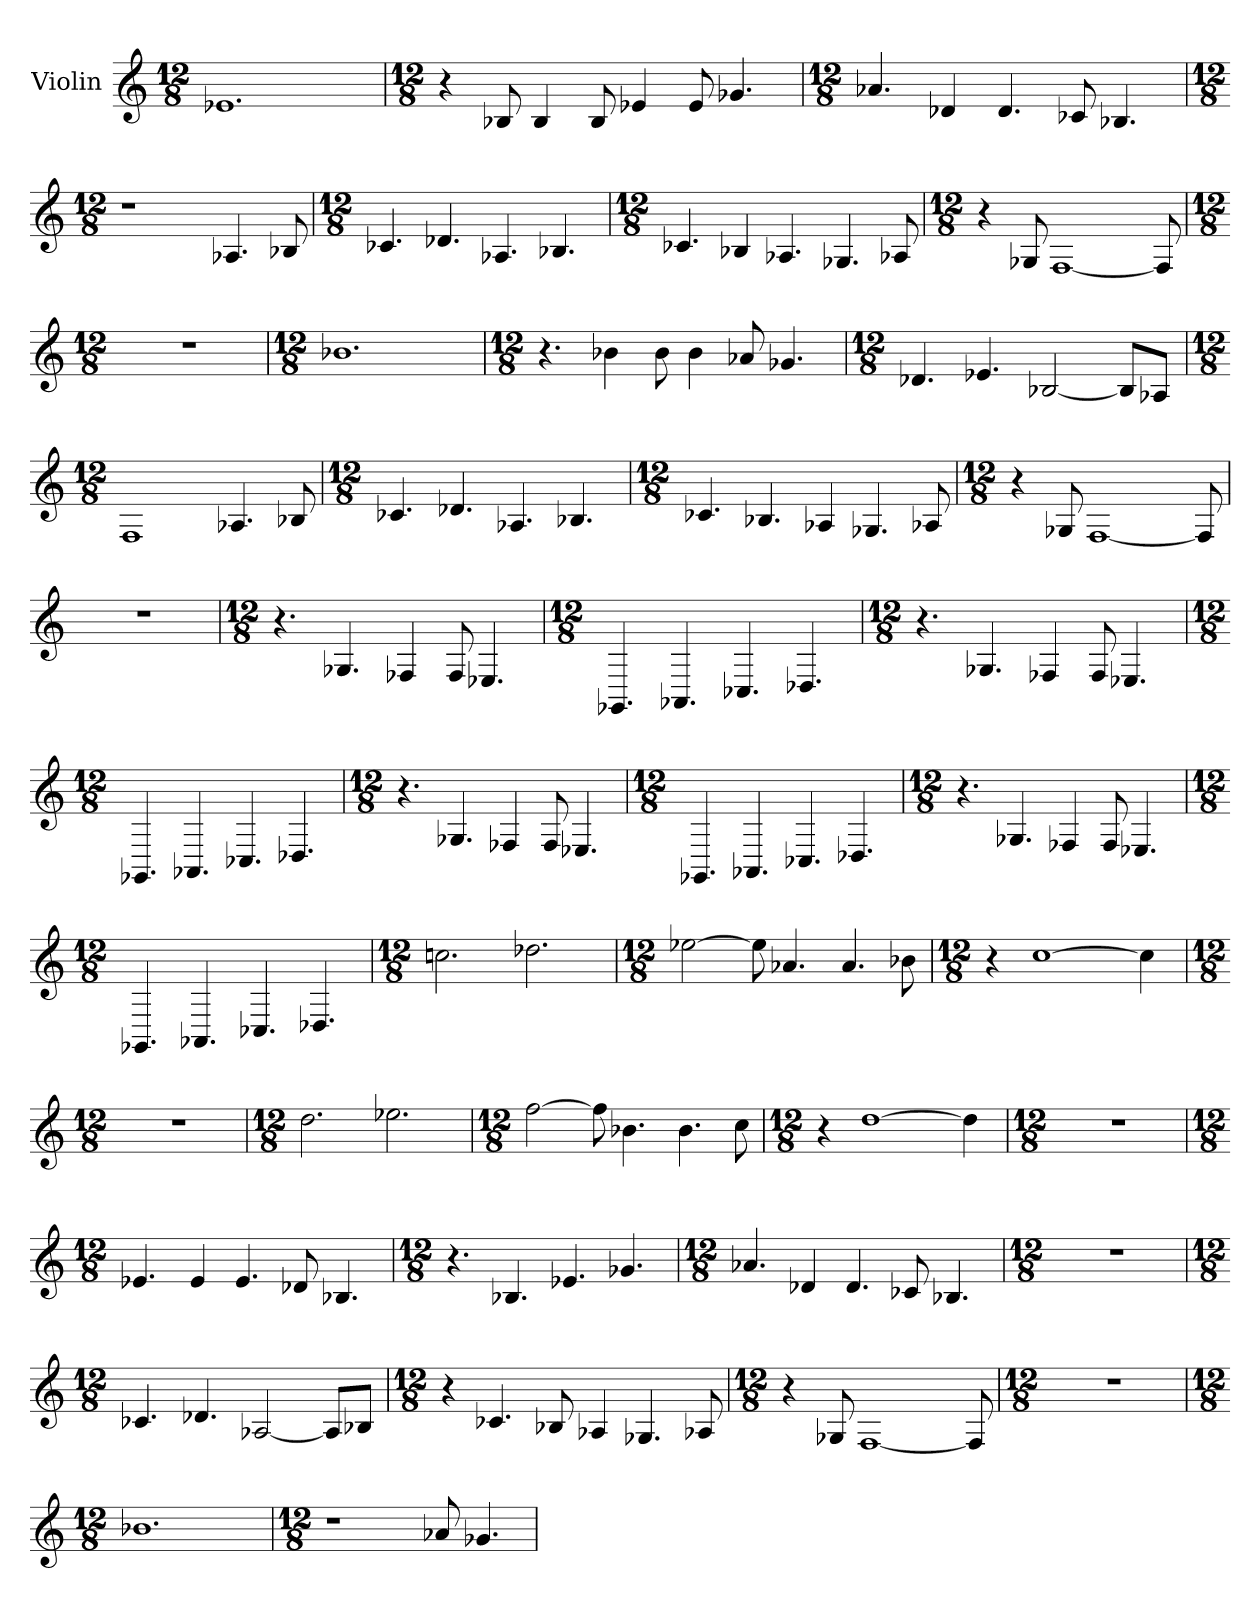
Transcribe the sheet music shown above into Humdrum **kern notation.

**kern
*part1
*staff1
*I"Violin
*I'Vln
*M12/8
=
1.e-X
=
*M12/8
4r
8B-X
4B-
8B-
4e-X
8e-
4.g-X
=
*M12/8
4.a-X
4d-X
4.d-
8c-X
4.B-X
=
*M12/8
1r
4.A-X
8B-X
=
*M12/8
4.c-X
4.d-X
4.A-X
4.B-X
=
*M12/8
4.c-X
4B-X
4.A-X
4.G-X
8A-X
=
*M12/8
4r
8G-X
[1F
8F]
=
*M12/8
1.r
=
*M12/8
1.b-X
=
*M12/8
4.r
4b-X
8b-
4b-
8a-X
4.g-X
=
*M12/8
4.d-X
4.e-X
[2B-X
8B-L]
8A-XJ
=
*M12/8
1F
4.A-X
8B-X
=
*M12/8
4.c-X
4.d-X
4.A-X
4.B-X
=
*M12/8
4.c-X
4.B-X
4A-X
4.G-X
8A-X
=
*M12/8
4r
8G-X
[1F
8F]
=
1.r
=
*M12/8
4.r
4.G-X
4F-X
8F-
4.E-X
=
*M12/8
4.GG-X
4.AA-X
4.C-X
4.D-X
=
*M12/8
4.r
4.G-X
4F-X
8F-
4.E-X
=
*M12/8
4.GG-X
4.AA-X
4.C-X
4.D-X
=
*M12/8
4.r
4.G-X
4F-X
8F-
4.E-X
=
*M12/8
4.GG-X
4.AA-X
4.C-X
4.D-X
=
*M12/8
4.r
4.G-X
4F-X
8F-
4.E-X
=
*M12/8
4.GG-X
4.AA-X
4.C-X
4.D-X
=
*M12/8
2.ccn
2.dd-X
=
*M12/8
[2ee-X
8ee-]
4.a-X
4.a-
8b-X
=
*M12/8
4r
[1cc
4cc]
=
*M12/8
1.r
=
*M12/8
2.dd
2.ee-X
=
*M12/8
[2ff
8ff]
4.b-X
4.b-
8cc
=
*M12/8
4r
[1dd
4dd]
=
*M12/8
1.r
=
*M12/8
4.e-X
4e-
4.e-
8d-X
4.B-X
=
*M12/8
4.r
4.B-X
4.e-X
4.g-X
=
*M12/8
4.a-X
4d-X
4.d-
8c-X
4.B-X
=
*M12/8
1.r
=
*M12/8
4.c-X
4.d-X
[2A-X
8A-L]
8B-XJ
=
*M12/8
4r
4.c-X
8B-X
4A-X
4.G-X
8A-X
=
*M12/8
4r
8G-X
[1F
8F]
=
*M12/8
1.r
=
*M12/8
1.b-X
=
*M12/8
1r
8a-X
4.g-X
=
*-
